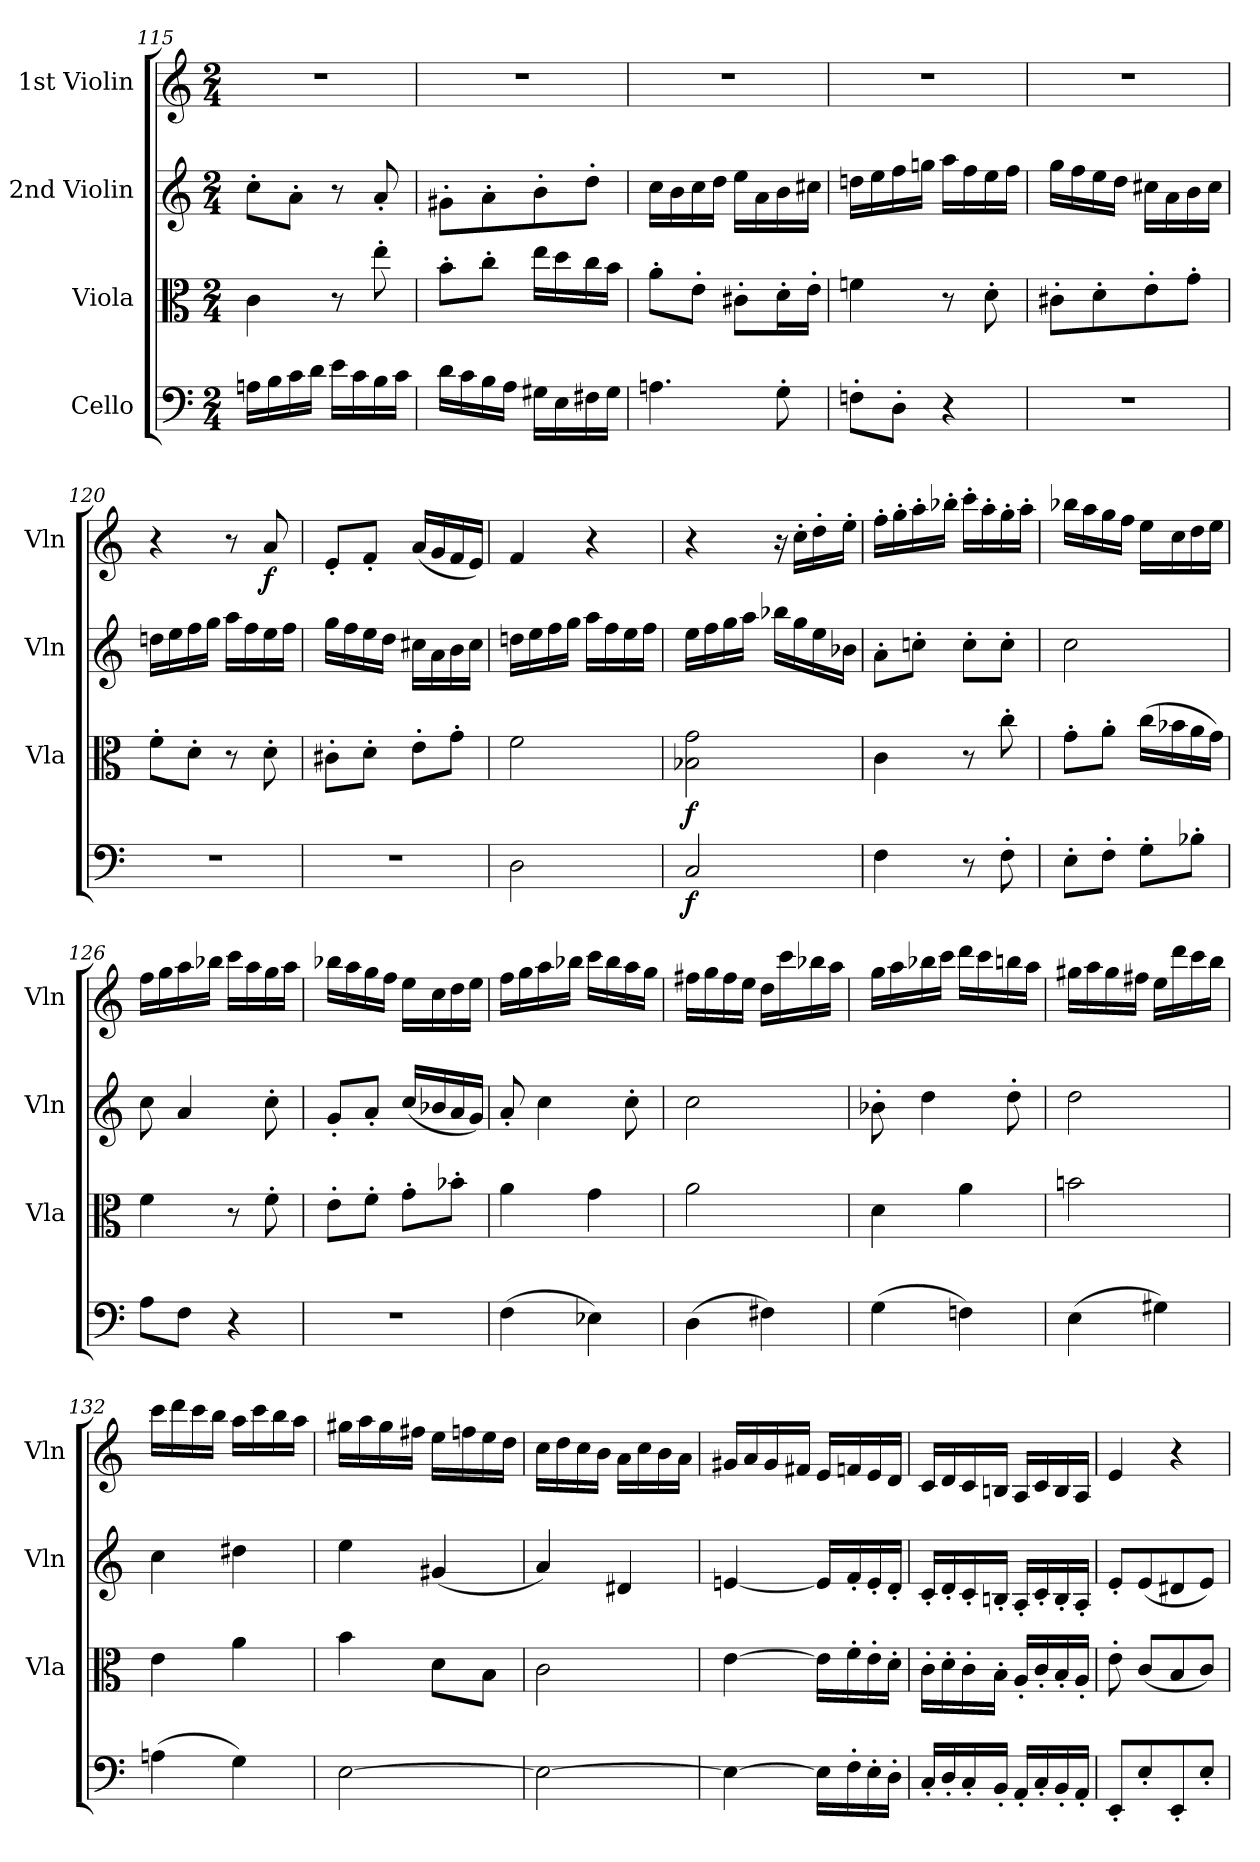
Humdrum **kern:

**kern	**dynam	**kern	**dynam	**kern	**kern	**dynam
*part4	*part4	*part3	*part3	*part2	*part1	*part1
*staff4	*staff4	*staff3	*staff3	*staff2	*staff1	*staff1
*I"Cello	*	*I"Viola	*	*I"2nd Violin	*I"1st Violin	*
*	*	*I'Vla	*	*I'Vln	*I'Vln	*
*clefF4	*	*clefC3	*	*clefG2	*clefG2	*
*k[]	*	*k[]	*	*k[]	*k[]	*
*C:	*	*C:	*	*C:	*C:	*
*M2/4	*	*M2/4	*	*M2/4	*M2/4	*
=115	=115	=115	=115	=115	=115	=115
16An\LL	.	4c\	.	8cc'>\L	2r	.
16B\	.	.	.	.	.	.
16c\	.	.	.	8a'>\J	.	.
16d\JJ	.	.	.	.	.	.
16e\LL	.	8r	.	8r	.	.
16c\	.	.	.	.	.	.
16B\	.	8ee'>\	.	8a'</	.	.
16c\JJ	.	.	.	.	.	.
=116	=116	=116	=116	=116	=116	=116
16d\LL	.	8b'>\L	.	8g#X'>\L	2r	.
16c\	.	.	.	.	.	.
16B\	.	8cc'>\J	.	8a'>\	.	.
16A\JJ	.	.	.	.	.	.
16G#X\LL	.	16ee\LL	.	8b'>\	.	.
16E\	.	16dd\	.	.	.	.
16F#X\	.	16cc\	.	8dd'>\J	.	.
16G#\JJ	.	16b\JJ	.	.	.	.
=117	=117	=117	=117	=117	=117	=117
4.An\	.	8a'>\L	.	16cc\LL	2r	.
.	.	.	.	16b\	.	.
.	.	8e'>\J	.	16cc\	.	.
.	.	.	.	16dd\JJ	.	.
.	.	8c#X'>\L	.	16ee\LL	.	.
.	.	.	.	16a\	.	.
8G'>\	.	16d'>\L	.	16b\	.	.
.	.	16e'>\JJ	.	16cc#X\JJ	.	.
=118	=118	=118	=118	=118	=118	=118
8Fn'>\L	.	4fn\	.	16ddn\LL	2r	.
.	.	.	.	16ee\	.	.
8D'>\J	.	.	.	16ff\	.	.
.	.	.	.	16ggn\JJ	.	.
4r	.	8r	.	16aa\LL	.	.
.	.	.	.	16ff\	.	.
.	.	8d'>\	.	16ee\	.	.
.	.	.	.	16ff\JJ	.	.
=119	=119	=119	=119	=119	=119	=119
2r	.	8c#X'>\L	.	16gg\LL	2r	.
.	.	.	.	16ff\	.	.
.	.	8d'>\	.	16ee\	.	.
.	.	.	.	16dd\JJ	.	.
.	.	8e'>\	.	16cc#X\LL	.	.
.	.	.	.	16a\	.	.
.	.	8g'>\J	.	16b\	.	.
.	.	.	.	16cc#\JJ	.	.
=120	=120	=120	=120	=120	=120	=120
2r	.	8f'>\L	.	16ddn\LL	4r	.
.	.	.	.	16ee\	.	.
.	.	8d'>\J	.	16ff\	.	.
.	.	.	.	16gg\JJ	.	.
.	.	8r	.	16aa\LL	8r	.
.	.	.	.	16ff\	.	.
!	!	!	!	!	!	!LO:DY:b
.	.	8d'>\	.	16ee\	8a/	f
.	.	.	.	16ff\JJ	.	.
=121	=121	=121	=121	=121	=121	=121
2r	.	8c#X'>\L	.	16gg\LL	8e'</L	.
.	.	.	.	16ff\	.	.
.	.	8d'>\J	.	16ee\	8f'</J	.
.	.	.	.	16dd\JJ	.	.
.	.	8e'>\L	.	16cc#X\LL	(16a/LL	.
.	.	.	.	16a\	16g/	.
.	.	8g'>\J	.	16b\	16f/	.
.	.	.	.	16cc#\JJ	16e/JJ)	.
=122	=122	=122	=122	=122	=122	=122
2D\	.	2f\	.	16ddn\LL	4f/	.
.	.	.	.	16ee\	.	.
.	.	.	.	16ff\	.	.
.	.	.	.	16gg\JJ	.	.
.	.	.	.	16aa\LL	4r	.
.	.	.	.	16ff\	.	.
.	.	.	.	16ee\	.	.
.	.	.	.	16ff\JJ	.	.
=123	=123	=123	=123	=123	=123	=123
!	!LO:DY:b	!	!LO:DY:b	!	!	!
2C/	f	2B-X\ 2g\	f	16ee\LL	4r	.
.	.	.	.	16ff\	.	.
.	.	.	.	16gg\	.	.
.	.	.	.	16aa\JJ	.	.
.	.	.	.	16bb-X\LL	16r	.
.	.	.	.	16gg\	16cc'>\LL	.
.	.	.	.	16ee\	16dd'>\	.
.	.	.	.	16b-X\JJ	16ee'>\JJ	.
=124	=124	=124	=124	=124	=124	=124
4F\	.	4c\	.	8a'>\L	16ff'>\LL	.
.	.	.	.	.	16gg'>\	.
.	.	.	.	8ccn'>\J	16aa'>\	.
.	.	.	.	.	16bb-X'>\JJ	.
8r	.	8r	.	8cc'>\L	16ccc'>\LL	.
.	.	.	.	.	16aa'>\	.
8F'>\	.	8cc'>\	.	8cc'>\J	16gg'>\	.
.	.	.	.	.	16aa'>\JJ	.
=125	=125	=125	=125	=125	=125	=125
8E'>\L	.	8g'>\L	.	2cc\	16bb-X\LL	.
.	.	.	.	.	16aa\	.
8F'>\J	.	8a'>\J	.	.	16gg\	.
.	.	.	.	.	16ff\JJ	.
8G'>\L	.	(16cc\LL	.	.	16ee\LL	.
.	.	16b-X\	.	.	16cc\	.
8B-X'>\J	.	16a\	.	.	16dd\	.
.	.	16g\JJ)	.	.	16ee\JJ	.
=126	=126	=126	=126	=126	=126	=126
8A\L	.	4f\	.	8cc\	16ff\LL	.
.	.	.	.	.	16gg\	.
8F\J	.	.	.	4a/	16aa\	.
.	.	.	.	.	16bb-X\JJ	.
4r	.	8r	.	.	16ccc\LL	.
.	.	.	.	.	16aa\	.
.	.	8f'>\	.	8cc'>\	16gg\	.
.	.	.	.	.	16aa\JJ	.
=127	=127	=127	=127	=127	=127	=127
2r	.	8e'>\L	.	8g'</L	16bb-X\LL	.
.	.	.	.	.	16aa\	.
.	.	8f'>\J	.	8a'</J	16gg\	.
.	.	.	.	.	16ff\JJ	.
.	.	8g'>\L	.	(16cc/LL	16ee\LL	.
.	.	.	.	16b-X/	16cc\	.
.	.	8b-X'>\J	.	16a/	16dd\	.
.	.	.	.	16g/JJ)	16ee\JJ	.
=128	=128	=128	=128	=128	=128	=128
(4F\	.	4a\	.	8a'</	16ff\LL	.
.	.	.	.	.	16gg\	.
.	.	.	.	4cc\	16aa\	.
.	.	.	.	.	16bb-X\JJ	.
4E-X\)	.	4g\	.	.	16ccc\LL	.
.	.	.	.	.	16bb-\	.
.	.	.	.	8cc'>\	16aa\	.
.	.	.	.	.	16gg\JJ	.
=129	=129	=129	=129	=129	=129	=129
(4D\	.	2a\	.	2cc\	16ff#X\LL	.
.	.	.	.	.	16gg\	.
.	.	.	.	.	16ff#\	.
.	.	.	.	.	16ee\JJ	.
4F#X\)	.	.	.	.	16dd\LL	.
.	.	.	.	.	16ccc\	.
.	.	.	.	.	16bb-X\	.
.	.	.	.	.	16aa\JJ	.
=130	=130	=130	=130	=130	=130	=130
(4G\	.	4d\	.	8b-X'>\	16gg\LL	.
.	.	.	.	.	16aa\	.
.	.	.	.	4dd\	16bb-X\	.
.	.	.	.	.	16ccc\JJ	.
4Fn\)	.	4a\	.	.	16ddd\LL	.
.	.	.	.	.	16ccc\	.
.	.	.	.	8dd'>\	16bbn\	.
.	.	.	.	.	16aa\JJ	.
=131	=131	=131	=131	=131	=131	=131
(4E\	.	2bn\	.	2dd\	16gg#X\LL	.
.	.	.	.	.	16aa\	.
.	.	.	.	.	16gg#\	.
.	.	.	.	.	16ff#X\JJ	.
4G#X\)	.	.	.	.	16ee\LL	.
.	.	.	.	.	16ddd\	.
.	.	.	.	.	16ccc\	.
.	.	.	.	.	16bb\JJ	.
=132	=132	=132	=132	=132	=132	=132
(4An\	.	4e\	.	4cc\	16ccc\LL	.
.	.	.	.	.	16ddd\	.
.	.	.	.	.	16ccc\	.
.	.	.	.	.	16bb\JJ	.
4G\)	.	4a\	.	4dd#X\	16aa\LL	.
.	.	.	.	.	16ccc\	.
.	.	.	.	.	16bb\	.
.	.	.	.	.	16aa\JJ	.
=133	=133	=133	=133	=133	=133	=133
[2E\	.	4b\	.	4ee\	16gg#X\LL	.
.	.	.	.	.	16aa\	.
.	.	.	.	.	16gg#\	.
.	.	.	.	.	16ff#X\JJ	.
.	.	8d\L	.	(4g#X/	16ee\LL	.
.	.	.	.	.	16ffn\	.
.	.	8B\J	.	.	16ee\	.
.	.	.	.	.	16dd\JJ	.
=134	=134	=134	=134	=134	=134	=134
2E\_	.	2c\	.	4a/)	16cc\LL	.
.	.	.	.	.	16dd\	.
.	.	.	.	.	16cc\	.
.	.	.	.	.	16b\JJ	.
.	.	.	.	4d#X/	16a\LL	.
.	.	.	.	.	16cc\	.
.	.	.	.	.	16b\	.
.	.	.	.	.	16a\JJ	.
=135	=135	=135	=135	=135	=135	=135
4E\_	.	[4e\	.	[4en/	16g#X/LL	.
.	.	.	.	.	16a/	.
.	.	.	.	.	16g#/	.
.	.	.	.	.	16f#X/JJ	.
16E\LL]	.	16e\LL]	.	16e/LL]	16e/LL	.
16F'>\	.	16f'>\	.	16f'</	16fn/	.
16E'>\	.	16e'>\	.	16e'</	16e/	.
16D'>\JJ	.	16d'>\JJ	.	16d'</JJ	16d/JJ	.
=136	=136	=136	=136	=136	=136	=136
16C'</LL	.	16c'>\LL	.	16c'</LL	16c/LL	.
16D'</	.	16d'>\	.	16d'</	16d/	.
16C'</	.	16c'>\	.	16c'</	16c/	.
16BB'</JJ	.	16B'>\JJ	.	16Bn'</JJ	16Bn/JJ	.
16AA'</LL	.	16A'</LL	.	16A'</LL	16A/LL	.
16C'</	.	16c'</	.	16c'</	16c/	.
16BB'</	.	16B'</	.	16B'</	16B/	.
16AA'</JJ	.	16A'</JJ	.	16A'</JJ	16A/JJ	.
=137	=137	=137	=137	=137	=137	=137
8EE'</L	.	8e'>\	.	8e'</L	4e/	.
8E'</	.	(8c/L	.	(8e/	.	.
8EE'</	.	8B/	.	8d#X/	4r	.
8E'</J	.	8c/J)	.	8e/J)	.	.
=	=	=	=	=	=	=
*-	*-	*-	*-	*-	*-	*-
